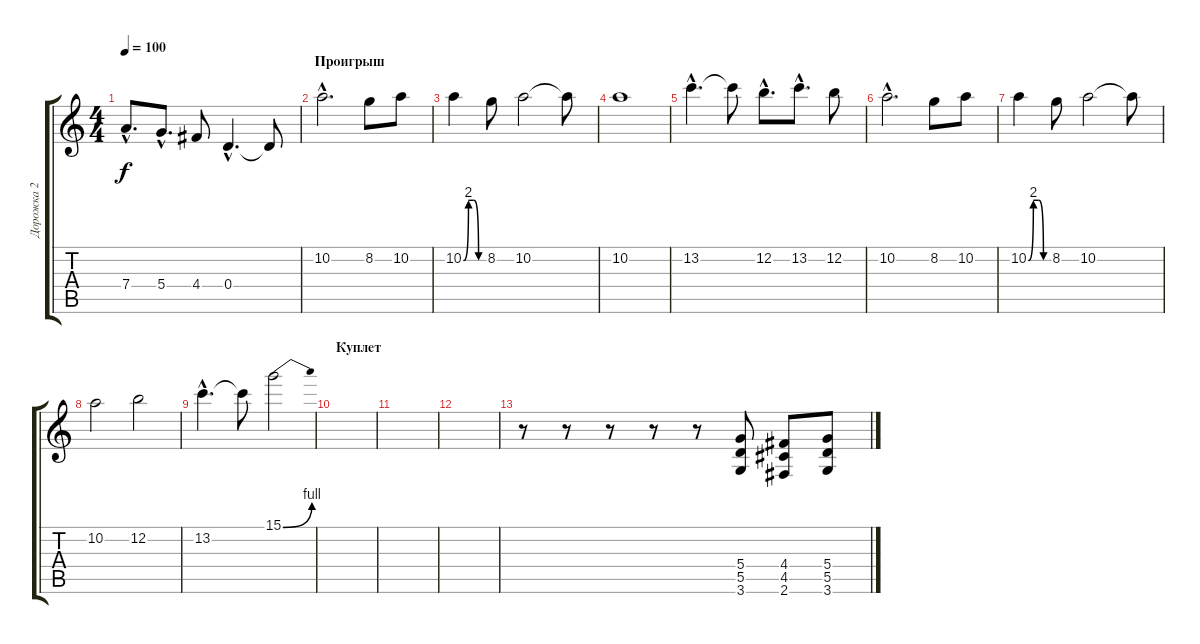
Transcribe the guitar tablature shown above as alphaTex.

\track ("Дорожка 2" "Дорожка 2") {instrument distortionguitar}
\staff {score tabs}
\tuning (E4 B3 G3 D3 A2 E2) {hide}
\ts (4 4)
\tempo 100
\clef g2
\ks c
7.4{hac}.8{d dy f} 5.4{hac}.8{d} 4.4.8 0.4{hac}.4{d} 0.4{t}.8 |
\section ("" "Проигрыш")
10.2{hac}.2{d} 8.2.8 10.2.8 |
10.2{be (custom 0 0 15 8 30 8 45 0 60 0)}.4 8.2.8 10.2.2 10.2{t}.8 |
10.2.1 |
13.2{hac}.4{d} 13.2{t}.8 12.2{hac}.8{d} 13.2{hac}.8{d} 12.2.8 |
10.2{hac}.2{d} 8.2.8 10.2.8 |
10.2{be (custom 0 0 15 8 30 8 45 0 60 0)}.4 8.2.8 10.2.2 10.2{t}.8 |
10.2.2 12.2.2 |
13.2{hac}.4{d} 13.2{t}.8 15.1{be (bend 0 0 60 4)}.2 |
\section ("" "Куплет")
|
|
|
r.8 r.8 r.8 r.8 r.8 (5.4 5.5 3.6).8 (4.4 4.5 2.6).8 (5.4 5.5 3.6).8
